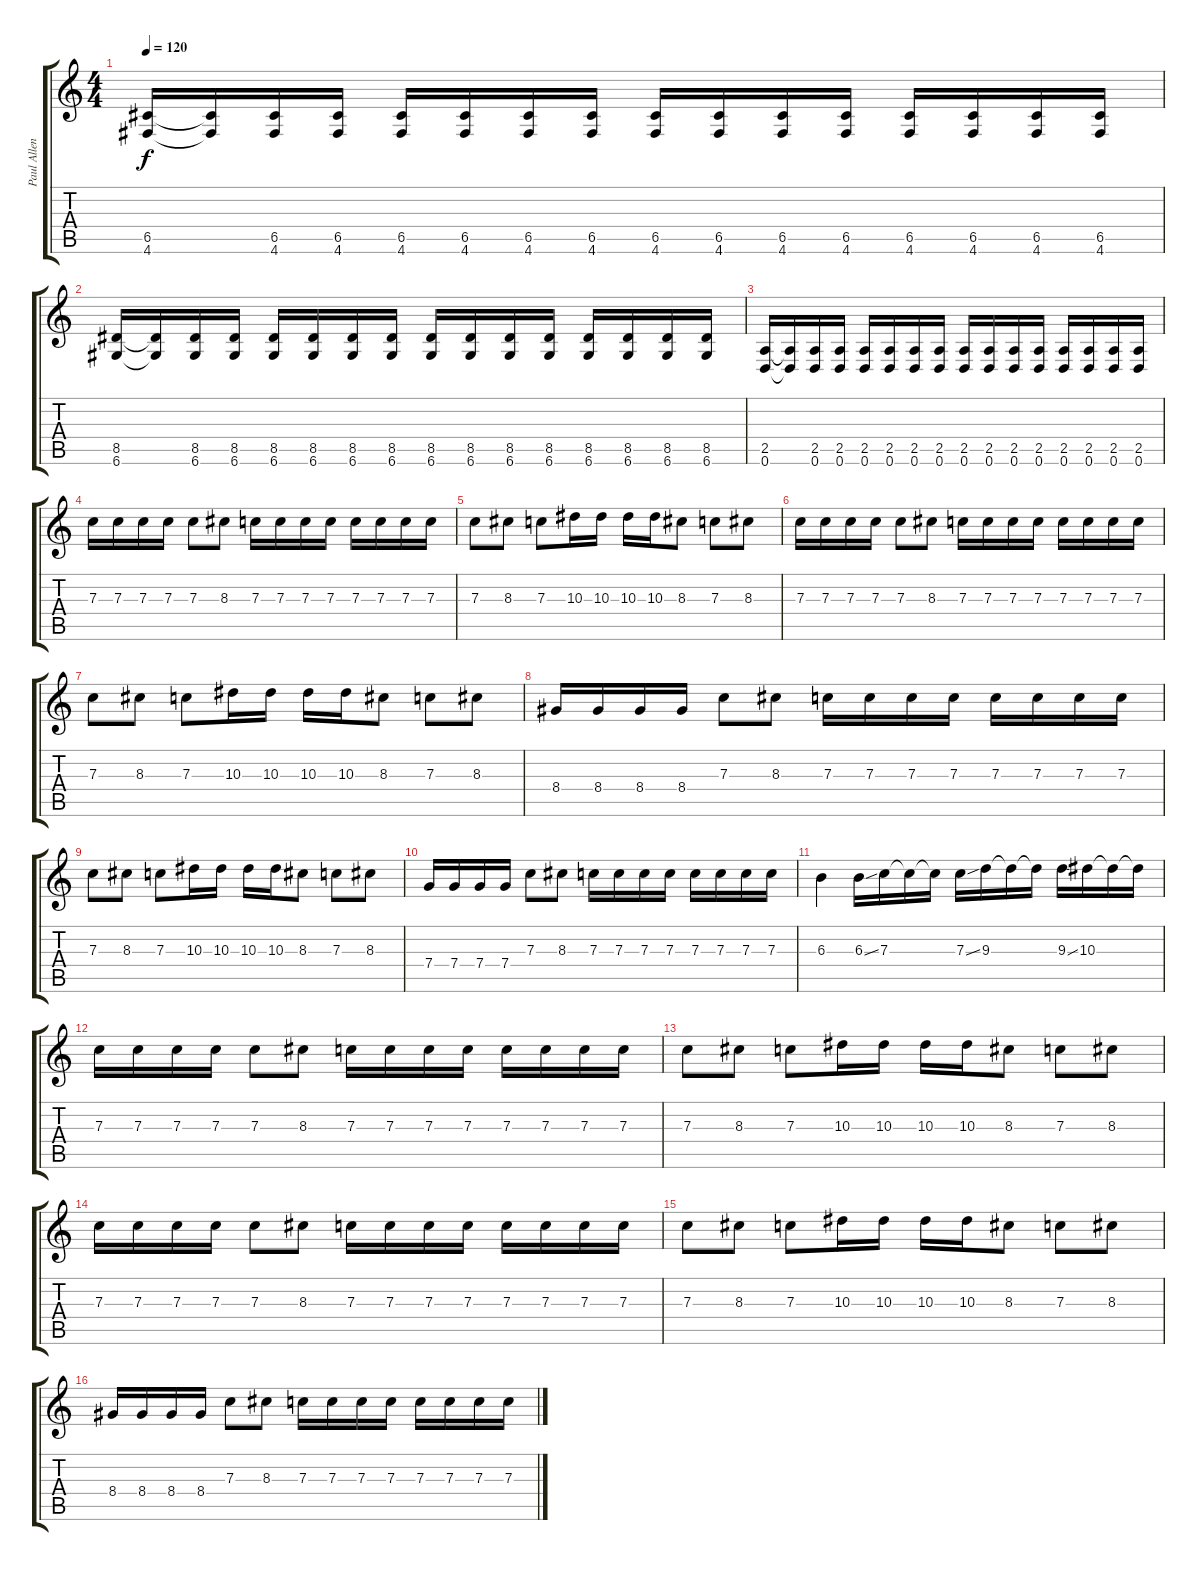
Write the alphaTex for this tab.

\track ("Paul Allender" "Paul Allen") {instrument distortionguitar}
\staff {score tabs}
\tuning (D4 A3 F3 C3 G2 D2) {hide}
\ts (4 4)
\tempo 120
\clef g2
\ks c
(6.5 4.6).16{dy f} (6.5{t} 4.6{t}).16 (6.5 4.6).16 (6.5 4.6).16 (6.5 4.6).16 (6.5 4.6).16 (6.5 4.6).16 (6.5 4.6).16 (6.5 4.6).16 (6.5 4.6).16 (6.5 4.6).16 (6.5 4.6).16 (6.5 4.6).16 (6.5 4.6).16 (6.5 4.6).16 (6.5 4.6).16 |
(8.5 6.6).16 (8.5{t} 6.6{t}).16 (8.5 6.6).16 (8.5 6.6).16 (8.5 6.6).16 (8.5 6.6).16 (8.5 6.6).16 (8.5 6.6).16 (8.5 6.6).16 (8.5 6.6).16 (8.5 6.6).16 (8.5 6.6).16 (8.5 6.6).16 (8.5 6.6).16 (8.5 6.6).16 (8.5 6.6).16 |
(2.5 0.6).16 (2.5{t} 0.6{t}).16 (2.5 0.6).16 (2.5 0.6).16 (2.5 0.6).16 (2.5 0.6).16 (2.5 0.6).16 (2.5 0.6).16 (2.5 0.6).16 (2.5 0.6).16 (2.5 0.6).16 (2.5 0.6).16 (2.5 0.6).16 (2.5 0.6).16 (2.5 0.6).16 (2.5 0.6).16 |
7.3.16 7.3.16 7.3.16 7.3.16 7.3.8 8.3.8 7.3.16 7.3.16 7.3.16 7.3.16 7.3.16 7.3.16 7.3.16 7.3.16 |
7.3.8 8.3.8 7.3.8 10.3.16 10.3.16 10.3.16 10.3.16 8.3.8 7.3.8 8.3.8 |
7.3.16 7.3.16 7.3.16 7.3.16 7.3.8 8.3.8 7.3.16 7.3.16 7.3.16 7.3.16 7.3.16 7.3.16 7.3.16 7.3.16 |
7.3.8 8.3.8 7.3.8 10.3.16 10.3.16 10.3.16 10.3.16 8.3.8 7.3.8 8.3.8 |
8.4.16 8.4.16 8.4.16 8.4.16 7.3.8 8.3.8 7.3.16 7.3.16 7.3.16 7.3.16 7.3.16 7.3.16 7.3.16 7.3.16 |
7.3.8 8.3.8 7.3.8 10.3.16 10.3.16 10.3.16 10.3.16 8.3.8 7.3.8 8.3.8 |
7.4.16 7.4.16 7.4.16 7.4.16 7.3.8 8.3.8 7.3.16 7.3.16 7.3.16 7.3.16 7.3.16 7.3.16 7.3.16 7.3.16 |
6.3.4 6.3{ss}.16 7.3.16 7.3{t}.16 7.3{t}.16 7.3{ss}.16 9.3.16 9.3{t}.16 9.3{t}.16 9.3{ss}.16 10.3.16 10.3{t}.16 10.3{t}.16 |
7.3.16 7.3.16 7.3.16 7.3.16 7.3.8 8.3.8 7.3.16 7.3.16 7.3.16 7.3.16 7.3.16 7.3.16 7.3.16 7.3.16 |
7.3.8 8.3.8 7.3.8 10.3.16 10.3.16 10.3.16 10.3.16 8.3.8 7.3.8 8.3.8 |
7.3.16 7.3.16 7.3.16 7.3.16 7.3.8 8.3.8 7.3.16 7.3.16 7.3.16 7.3.16 7.3.16 7.3.16 7.3.16 7.3.16 |
7.3.8 8.3.8 7.3.8 10.3.16 10.3.16 10.3.16 10.3.16 8.3.8 7.3.8 8.3.8 |
8.4.16 8.4.16 8.4.16 8.4.16 7.3.8 8.3.8 7.3.16 7.3.16 7.3.16 7.3.16 7.3.16 7.3.16 7.3.16 7.3.16
